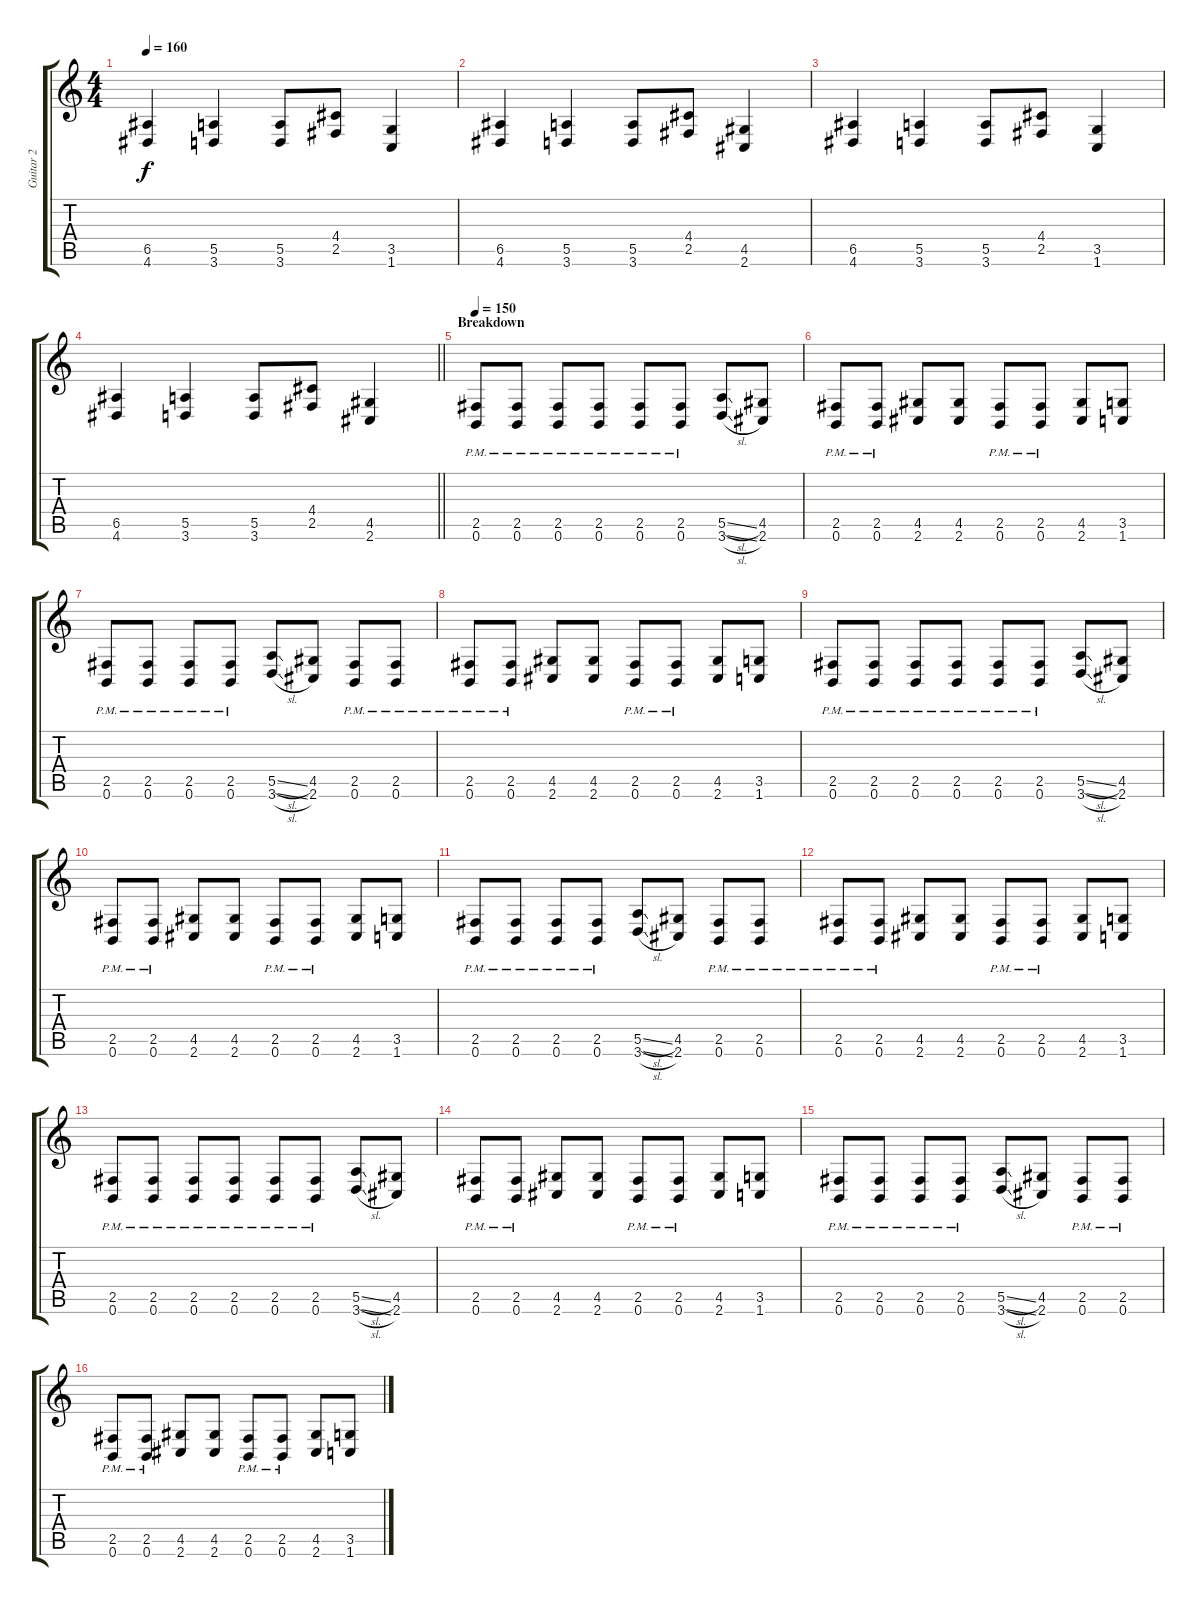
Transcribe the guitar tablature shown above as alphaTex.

\track ("Guitar 2" "Guitar 2") {instrument distortionguitar}
\staff {score tabs}
\tuning (B3 Gb3 D3 A2 E2 B1) {hide}
\ts (4 4)
\tempo 160
\clef g2
\ks c
(6.5 4.6).4{dy f} (5.5 3.6).4 (5.5 3.6).8 (4.4 2.5).8 (3.5 1.6).4 |
(6.5 4.6).4 (5.5 3.6).4 (5.5 3.6).8 (4.4 2.5).8 (4.5 2.6).4 |
(6.5 4.6).4 (5.5 3.6).4 (5.5 3.6).8 (4.4 2.5).8 (3.5 1.6).4 |
\barLineRight lightlight
(6.5 4.6).4 (5.5 3.6).4 (5.5 3.6).8 (4.4 2.5).8 (4.5 2.6).4 |
\section ("" "Breakdown")
\tempo 150
(2.5{pm} 0.6{pm}).8 (2.5{pm} 0.6{pm}).8 (2.5{pm} 0.6{pm}).8 (2.5{pm} 0.6{pm}).8 (2.5{pm} 0.6{pm}).8 (2.5{pm} 0.6{pm}).8 (5.5{sl} 3.6{sl}).8 (4.5 2.6).8 |
(2.5{pm} 0.6{pm}).8 (2.5{pm} 0.6{pm}).8 (4.5 2.6).8 (4.5 2.6).8 (2.5{pm} 0.6{pm}).8 (2.5{pm} 0.6{pm}).8 (4.5 2.6).8 (3.5 1.6).8 |
(2.5{pm} 0.6{pm}).8 (2.5{pm} 0.6{pm}).8 (2.5{pm} 0.6{pm}).8 (2.5{pm} 0.6{pm}).8 (5.5{sl} 3.6{sl}).8 (4.5 2.6).8 (2.5{pm} 0.6{pm}).8 (2.5{pm} 0.6{pm}).8 |
(2.5{pm} 0.6{pm}).8 (2.5{pm} 0.6{pm}).8 (4.5 2.6).8 (4.5 2.6).8 (2.5{pm} 0.6{pm}).8 (2.5{pm} 0.6{pm}).8 (4.5 2.6).8 (3.5 1.6).8 |
(2.5{pm} 0.6{pm}).8 (2.5{pm} 0.6{pm}).8 (2.5{pm} 0.6{pm}).8 (2.5{pm} 0.6{pm}).8 (2.5{pm} 0.6{pm}).8 (2.5{pm} 0.6{pm}).8 (5.5{sl} 3.6{sl}).8 (4.5 2.6).8 |
(2.5{pm} 0.6{pm}).8 (2.5{pm} 0.6{pm}).8 (4.5 2.6).8 (4.5 2.6).8 (2.5{pm} 0.6{pm}).8 (2.5{pm} 0.6{pm}).8 (4.5 2.6).8 (3.5 1.6).8 |
(2.5{pm} 0.6{pm}).8 (2.5{pm} 0.6{pm}).8 (2.5{pm} 0.6{pm}).8 (2.5{pm} 0.6{pm}).8 (5.5{sl} 3.6{sl}).8 (4.5 2.6).8 (2.5{pm} 0.6{pm}).8 (2.5{pm} 0.6{pm}).8 |
(2.5{pm} 0.6{pm}).8 (2.5{pm} 0.6{pm}).8 (4.5 2.6).8 (4.5 2.6).8 (2.5{pm} 0.6{pm}).8 (2.5{pm} 0.6{pm}).8 (4.5 2.6).8 (3.5 1.6).8 |
(2.5{pm} 0.6{pm}).8 (2.5{pm} 0.6{pm}).8 (2.5{pm} 0.6{pm}).8 (2.5{pm} 0.6{pm}).8 (2.5{pm} 0.6{pm}).8 (2.5{pm} 0.6{pm}).8 (5.5{sl} 3.6{sl}).8 (4.5 2.6).8 |
(2.5{pm} 0.6{pm}).8 (2.5{pm} 0.6{pm}).8 (4.5 2.6).8 (4.5 2.6).8 (2.5{pm} 0.6{pm}).8 (2.5{pm} 0.6{pm}).8 (4.5 2.6).8 (3.5 1.6).8 |
(2.5{pm} 0.6{pm}).8 (2.5{pm} 0.6{pm}).8 (2.5{pm} 0.6{pm}).8 (2.5{pm} 0.6{pm}).8 (5.5{sl} 3.6{sl}).8 (4.5 2.6).8 (2.5{pm} 0.6{pm}).8 (2.5{pm} 0.6{pm}).8 |
(2.5{pm} 0.6{pm}).8 (2.5{pm} 0.6{pm}).8 (4.5 2.6).8 (4.5 2.6).8 (2.5{pm} 0.6{pm}).8 (2.5{pm} 0.6{pm}).8 (4.5 2.6).8 (3.5 1.6).8
